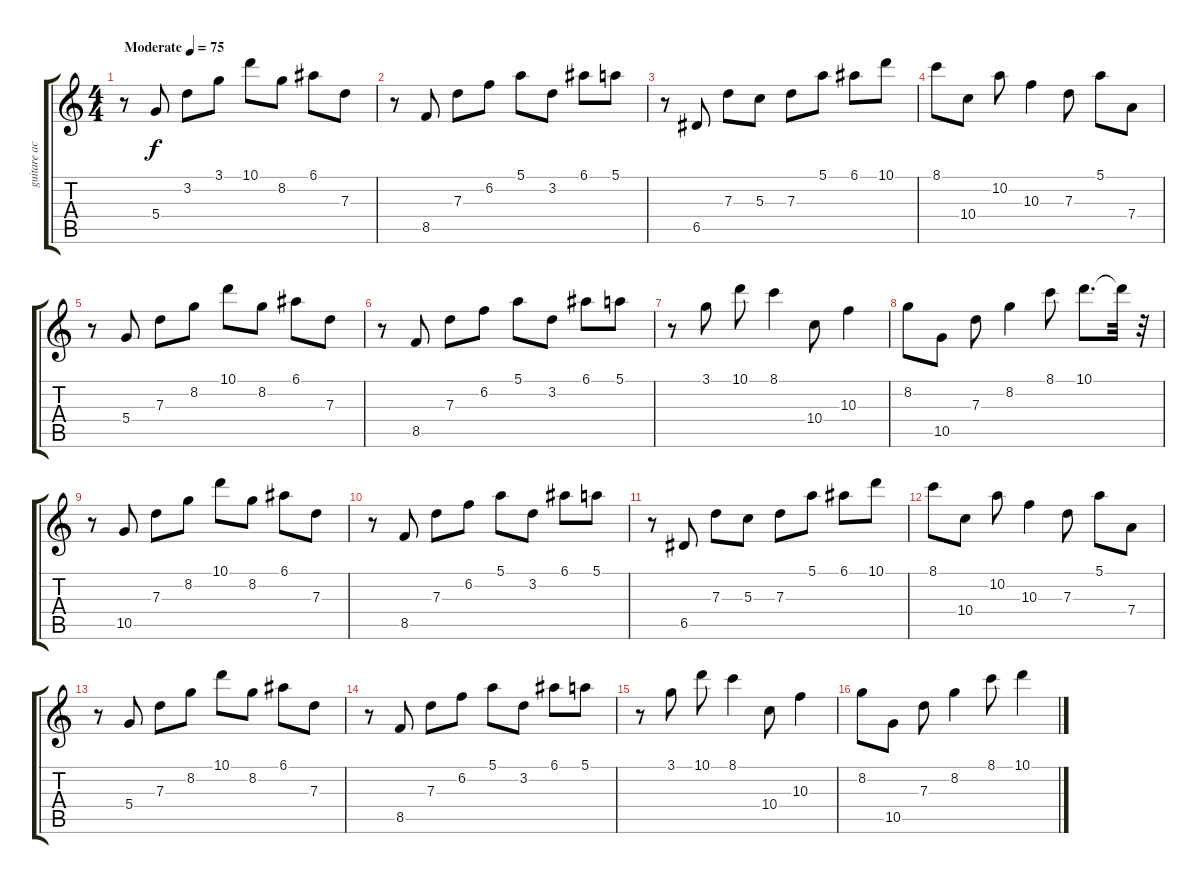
\track ("guitare acoustique" "guitare ac") {instrument acousticguitarnylon}
\staff {score tabs}
\tuning (E4 B3 G3 D3 A2 E2) {hide}
\ts (4 4)
\tempo (75 "Moderate")
\clef g2
\ks c
r.8{dy f instrument acousticguitarnylon} 5.4.8 3.2.8 3.1.8 10.1.8 8.2.8 6.1.8 7.3.8 |
r.8 8.5.8 7.3.8 6.2.8 5.1.8 3.2.8 6.1.8 5.1.8 |
r.8 6.5.8 7.3.8 5.3.8 7.3.8 5.1.8 6.1.8 10.1.8 |
8.1.8 10.4.8 10.2.8 10.3.4 7.3.8 5.1.8 7.4.8 |
r.8 5.4.8 7.3.8 8.2.8 10.1.8 8.2.8 6.1.8 7.3.8 |
r.8 8.5.8 7.3.8 6.2.8 5.1.8 3.2.8 6.1.8 5.1.8 |
r.8 3.1.8 10.1.8 8.1.4 10.4.8 10.3.4 |
8.2.8 10.5.8 7.3.8 8.2.4 8.1.8 10.1.8{d} 10.1{t}.32 r.32 |
r.8 10.5.8 7.3.8 8.2.8 10.1.8 8.2.8 6.1.8 7.3.8 |
r.8 8.5.8 7.3.8 6.2.8 5.1.8 3.2.8 6.1.8 5.1.8 |
r.8 6.5.8 7.3.8 5.3.8 7.3.8 5.1.8 6.1.8 10.1.8 |
8.1.8 10.4.8 10.2.8 10.3.4 7.3.8 5.1.8 7.4.8 |
r.8 5.4.8 7.3.8 8.2.8 10.1.8 8.2.8 6.1.8 7.3.8 |
r.8 8.5.8 7.3.8 6.2.8 5.1.8 3.2.8 6.1.8 5.1.8 |
r.8 3.1.8 10.1.8 8.1.4 10.4.8 10.3.4 |
8.2.8 10.5.8 7.3.8 8.2.4 8.1.8 10.1.4
